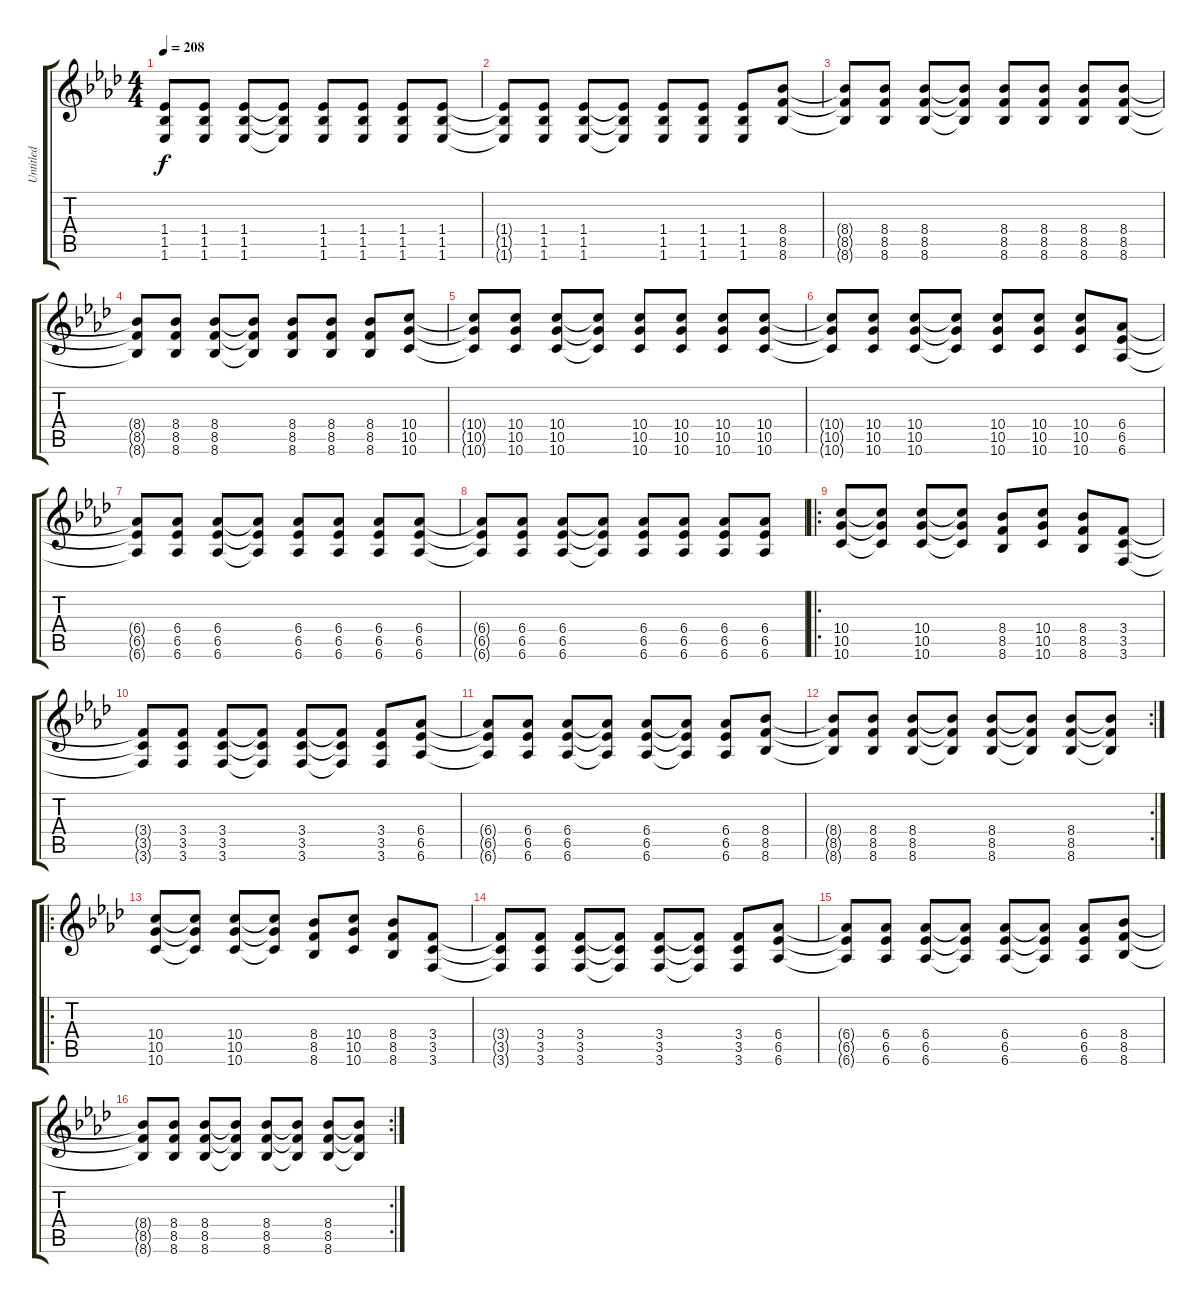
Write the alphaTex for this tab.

\track ("Untitled" "Untitled") {instrument distortionguitar}
\staff {score tabs}
\tuning (E4 B3 G3 D3 A2 D2) {hide}
\ts (4 4)
\tempo 208
\clef g2
\ks ab
(1.4{t} 1.5{t} 1.6{t}).8{dy f} (1.4 1.5 1.6).8 (1.4 1.5 1.6).8 (1.4{t} 1.5{t} 1.6{t}).8 (1.4 1.5 1.6).8 (1.4 1.5 1.6).8 (1.4 1.5 1.6).8 (1.4 1.5 1.6).8 |
(1.4{t} 1.5{t} 1.6{t}).8 (1.4 1.5 1.6).8 (1.4 1.5 1.6).8 (1.4{t} 1.5{t} 1.6{t}).8 (1.4 1.5 1.6).8 (1.4 1.5 1.6).8 (1.4 1.5 1.6).8 (8.4 8.5 8.6).8 |
(8.4{t} 8.5{t} 8.6{t}).8 (8.4 8.5 8.6).8 (8.4 8.5 8.6).8 (8.4{t} 8.5{t} 8.6{t}).8 (8.4 8.5 8.6).8 (8.4 8.5 8.6).8 (8.4 8.5 8.6).8 (8.4 8.5 8.6).8 |
(8.4{t} 8.5{t} 8.6{t}).8 (8.4 8.5 8.6).8 (8.4 8.5 8.6).8 (8.4{t} 8.5{t} 8.6{t}).8 (8.4 8.5 8.6).8 (8.4 8.5 8.6).8 (8.4 8.5 8.6).8 (10.4 10.5 10.6).8 |
(10.4{t} 10.5{t} 10.6{t}).8 (10.4 10.5 10.6).8 (10.4 10.5 10.6).8 (10.4{t} 10.5{t} 10.6{t}).8 (10.4 10.5 10.6).8 (10.4 10.5 10.6).8 (10.4 10.5 10.6).8 (10.4 10.5 10.6).8 |
(10.4{t} 10.5{t} 10.6{t}).8 (10.4 10.5 10.6).8 (10.4 10.5 10.6).8 (10.4{t} 10.5{t} 10.6{t}).8 (10.4 10.5 10.6).8 (10.4 10.5 10.6).8 (10.4 10.5 10.6).8 (6.4 6.5 6.6).8 |
(6.4{t} 6.5{t} 6.6{t}).8 (6.4 6.5 6.6).8 (6.4 6.5 6.6).8 (6.4{t} 6.5{t} 6.6{t}).8 (6.4 6.5 6.6).8 (6.4 6.5 6.6).8 (6.4 6.5 6.6).8 (6.4 6.5 6.6).8 |
(6.4{t} 6.5{t} 6.6{t}).8 (6.4 6.5 6.6).8 (6.4 6.5 6.6).8 (6.4{t} 6.5{t} 6.6{t}).8 (6.4 6.5 6.6).8 (6.4 6.5 6.6).8 (6.4 6.5 6.6).8 (6.4 6.5 6.6).8 |
\ro
(10.4 10.5 10.6).8 (10.4{t} 10.5{t} 10.6{t}).8 (10.4 10.5 10.6).8 (10.4{t} 10.5{t} 10.6{t}).8 (8.4 8.5 8.6).8 (10.4 10.5 10.6).8 (8.4 8.5 8.6).8 (3.4 3.5 3.6).8 |
(3.4{t} 3.5{t} 3.6{t}).8 (3.4 3.5 3.6).8 (3.4 3.5 3.6).8 (3.4{t} 3.5{t} 3.6{t}).8 (3.4 3.5 3.6).8 (3.4{t} 3.5{t} 3.6{t}).8 (3.4 3.5 3.6).8 (6.4 6.5 6.6).8 |
(6.4{t} 6.5{t} 6.6{t}).8 (6.4 6.5 6.6).8 (6.4 6.5 6.6).8 (6.4{t} 6.5{t} 6.6{t}).8 (6.4 6.5 6.6).8 (6.4{t} 6.5{t} 6.6{t}).8 (6.4 6.5 6.6).8 (8.4 8.5 8.6).8 |
\rc 2
(8.4{t} 8.5{t} 8.6{t}).8 (8.4 8.5 8.6).8 (8.4 8.5 8.6).8 (8.4{t} 8.5{t} 8.6{t}).8 (8.4 8.5 8.6).8 (8.4{t} 8.5{t} 8.6{t}).8 (8.4 8.5 8.6).8 (8.4{t} 8.5{t} 8.6{t}).8 |
\ro
(10.4 10.5 10.6).8 (10.4{t} 10.5{t} 10.6{t}).8 (10.4 10.5 10.6).8 (10.4{t} 10.5{t} 10.6{t}).8 (8.4 8.5 8.6).8 (10.4 10.5 10.6).8 (8.4 8.5 8.6).8 (3.4 3.5 3.6).8 |
(3.4{t} 3.5{t} 3.6{t}).8 (3.4 3.5 3.6).8 (3.4 3.5 3.6).8 (3.4{t} 3.5{t} 3.6{t}).8 (3.4 3.5 3.6).8 (3.4{t} 3.5{t} 3.6{t}).8 (3.4 3.5 3.6).8 (6.4 6.5 6.6).8 |
(6.4{t} 6.5{t} 6.6{t}).8 (6.4 6.5 6.6).8 (6.4 6.5 6.6).8 (6.4{t} 6.5{t} 6.6{t}).8 (6.4 6.5 6.6).8 (6.4{t} 6.5{t} 6.6{t}).8 (6.4 6.5 6.6).8 (8.4 8.5 8.6).8 |
\rc 2
(8.4{t} 8.5{t} 8.6{t}).8 (8.4 8.5 8.6).8 (8.4 8.5 8.6).8 (8.4{t} 8.5{t} 8.6{t}).8 (8.4 8.5 8.6).8 (8.4{t} 8.5{t} 8.6{t}).8 (8.4 8.5 8.6).8 (8.4{t} 8.5{t} 8.6{t}).8
